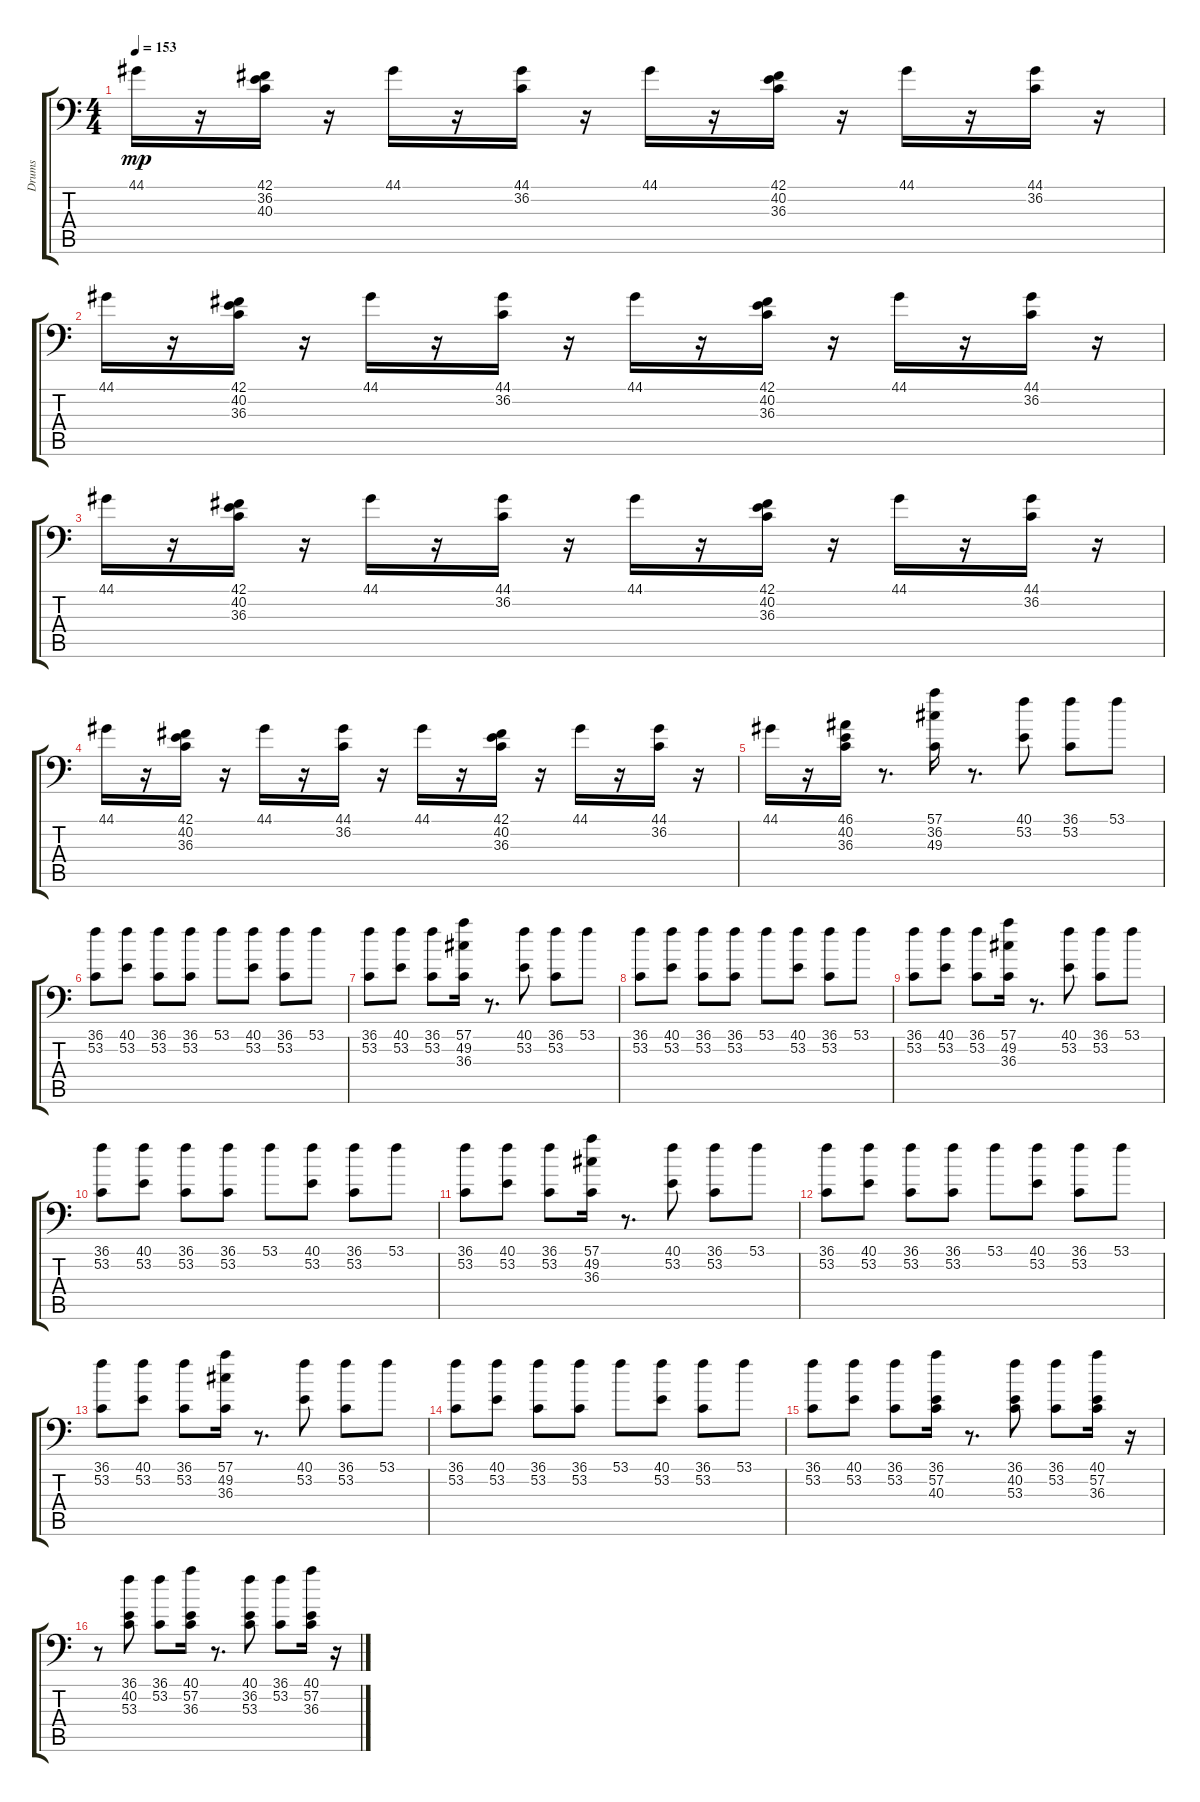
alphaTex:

\track ("Drums" "Drums") {instrument acousticgrandpiano}
\staff {score tabs}
\tuning (C-1 C-1 C-1 C-1 C-1 C-1) {hide}
\ts (4 4)
\tempo 153
\clef f4
\ks c
44.1.16{dy mp} r.16 (42.1 36.2 40.3).16 r.16 44.1.16 r.16 (44.1 36.2).16 r.16 44.1.16 r.16 (42.1 40.2 36.3).16 r.16 44.1.16 r.16 (44.1 36.2).16 r.16 |
44.1.16 r.16 (42.1 40.2 36.3).16 r.16 44.1.16 r.16 (44.1 36.2).16 r.16 44.1.16 r.16 (42.1 40.2 36.3).16 r.16 44.1.16 r.16 (44.1 36.2).16 r.16 |
44.1.16 r.16 (42.1 40.2 36.3).16 r.16 44.1.16 r.16 (44.1 36.2).16 r.16 44.1.16 r.16 (42.1 40.2 36.3).16 r.16 44.1.16 r.16 (44.1 36.2).16 r.16 |
44.1.16 r.16 (42.1 40.2 36.3).16 r.16 44.1.16 r.16 (44.1 36.2).16 r.16 44.1.16 r.16 (42.1 40.2 36.3).16 r.16 44.1.16 r.16 (44.1 36.2).16 r.16 |
44.1.16 r.16 (46.1 40.2 36.3).16 r.8{d} (57.1 36.2 49.3).16 r.8{d} (40.1 53.2).8 (36.1 53.2).8 53.1.8 |
(36.1 53.2).8 (40.1 53.2).8 (36.1 53.2).8 (36.1 53.2).8 53.1.8 (40.1 53.2).8 (36.1 53.2).8 53.1.8 |
(36.1 53.2).8 (40.1 53.2).8 (36.1 53.2).8 (57.1 49.2 36.3).16 r.8{d} (40.1 53.2).8 (36.1 53.2).8 53.1.8 |
(36.1 53.2).8 (40.1 53.2).8 (36.1 53.2).8 (36.1 53.2).8 53.1.8 (40.1 53.2).8 (36.1 53.2).8 53.1.8 |
(36.1 53.2).8 (40.1 53.2).8 (36.1 53.2).8 (57.1 49.2 36.3).16 r.8{d} (40.1 53.2).8 (36.1 53.2).8 53.1.8 |
(36.1 53.2).8 (40.1 53.2).8 (36.1 53.2).8 (36.1 53.2).8 53.1.8 (40.1 53.2).8 (36.1 53.2).8 53.1.8 |
(36.1 53.2).8 (40.1 53.2).8 (36.1 53.2).8 (57.1 49.2 36.3).16 r.8{d} (40.1 53.2).8 (36.1 53.2).8 53.1.8 |
(36.1 53.2).8 (40.1 53.2).8 (36.1 53.2).8 (36.1 53.2).8 53.1.8 (40.1 53.2).8 (36.1 53.2).8 53.1.8 |
(36.1 53.2).8 (40.1 53.2).8 (36.1 53.2).8 (57.1 49.2 36.3).16 r.8{d} (40.1 53.2).8 (36.1 53.2).8 53.1.8 |
(36.1 53.2).8 (40.1 53.2).8 (36.1 53.2).8 (36.1 53.2).8 53.1.8 (40.1 53.2).8 (36.1 53.2).8 53.1.8 |
(36.1 53.2).8 (40.1 53.2).8 (36.1 53.2).8 (36.1 57.2 40.3).16 r.8{d} (36.1 40.2 53.3).8 (36.1 53.2).8 (40.1 57.2 36.3).16 r.16 |
r.8 (36.1 40.2 53.3).8 (36.1 53.2).8 (40.1 57.2 36.3).16 r.8{d} (40.1 36.2 53.3).8 (36.1 53.2).8 (40.1 57.2 36.3).16 r.16
